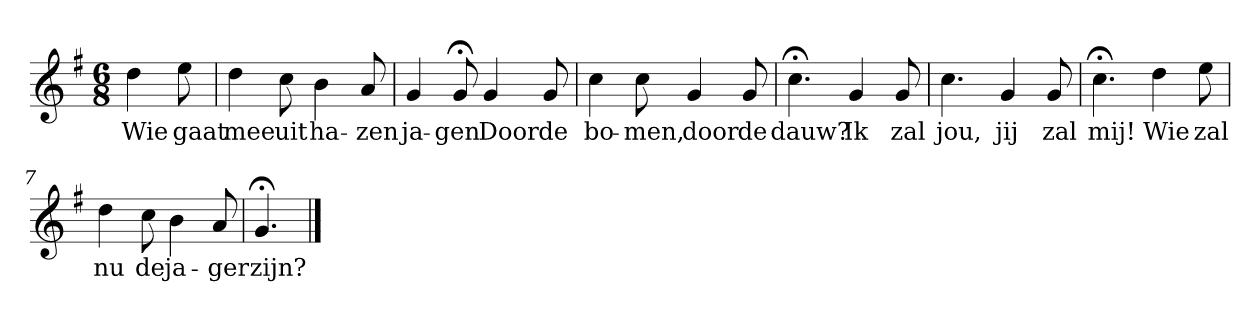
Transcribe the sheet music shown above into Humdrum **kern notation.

**kern	**text
*part1	*part1
*staff1	*staff1
*k[f#]	*
*G:	*
*M6/8	*
*MM120	*
=	=
4dd	Wie
8ee	gaat
=1	=1
4dd	mee
8cc	uit
4b	ha-
8a	-zen
=2	=2
4g	ja-
8g;<	-gen
4g	Door
8g	de
=3	=3
4cc	bo-
8cc	-men,
4g	door
8g	de
=4	=4
4.cc;<	dauw?
4g	Ik
8g	zal
=5	=5
4.cc	jou,
4g	jij
8g	zal
=6	=6
4.cc;<	mij!
4dd	Wie
8ee	zal
=7	=7
4dd	nu
8cc	de
4b	ja-
8a	-ger
=8	=8
4.g;<	zijn?
==	==
*-	*-
